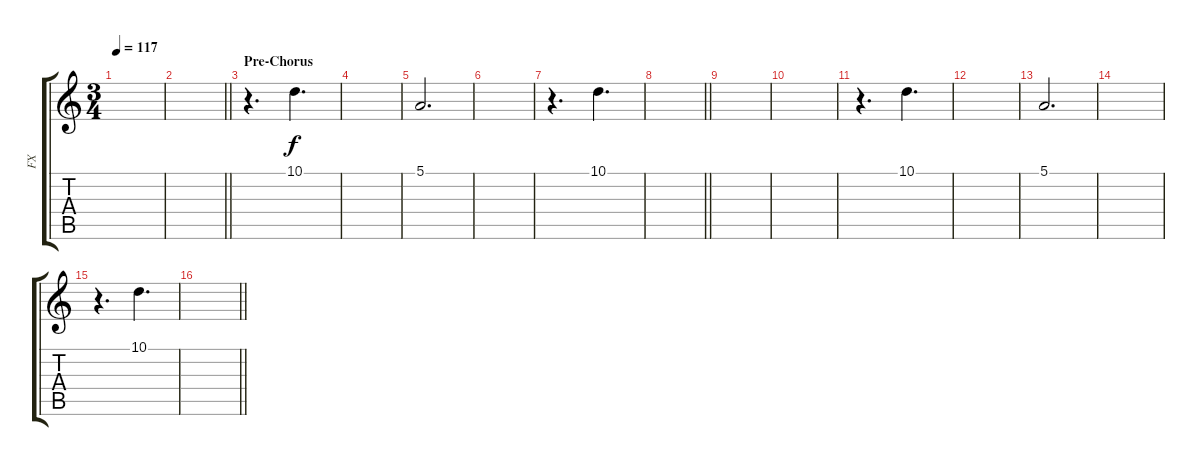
\track ("FX" "FX") {instrument stringensemble1}
\staff {score tabs}
\tuning (E4 B3 G3 D3 A2 D2) {hide}
\ts (3 4)
\tempo 117
\clef g2
\ks c
|
\barLineRight lightlight
|
\section ("" "Pre-Chorus")
r.4{d instrument tubularbells} 10.1.4{d} |
|
5.1.2{d} |
|
r.4{d} 10.1.4{d} |
\barLineRight lightlight
|
|
|
r.4{d instrument tubularbells} 10.1.4{d} |
|
5.1.2{d} |
|
r.4{d} 10.1.4{d} |
\barLineRight lightlight
